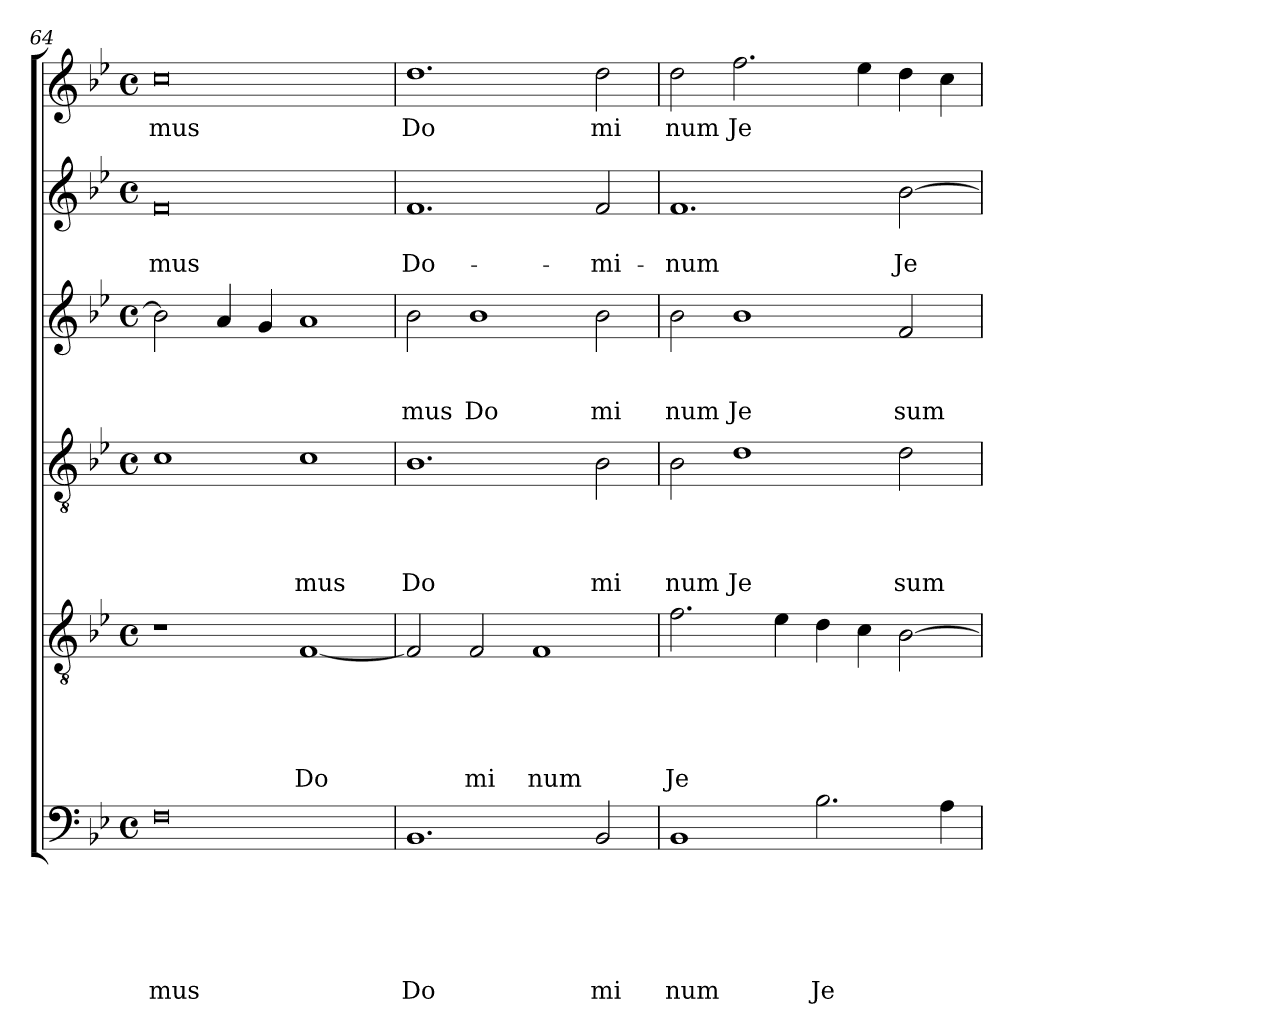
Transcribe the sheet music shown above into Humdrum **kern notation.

**kern	**text	**text	**text	**text	**text	**text	**kern	**text	**text	**text	**text	**text	**kern	**text	**text	**text	**text	**kern	**text	**text	**text	**kern	**text	**text	**kern	**text
*part6	*part6	*part6	*part6	*part6	*part6	*part6	*part5	*part5	*part5	*part5	*part5	*part5	*part4	*part4	*part4	*part4	*part4	*part3	*part3	*part3	*part3	*part2	*part2	*part2	*part1	*part1
*staff6	*staff6	*staff6	*staff6	*staff6	*staff6	*staff6	*staff5	*staff5	*staff5	*staff5	*staff5	*staff5	*staff4	*staff4	*staff4	*staff4	*staff4	*staff3	*staff3	*staff3	*staff3	*staff2	*staff2	*staff2	*staff1	*staff1
!!LO:PB:g=z
*clefF4	*	*	*	*	*	*	*clefGv2	*	*	*	*	*	*clefGv2	*	*	*	*	*clefG2	*	*	*	*clefG2	*	*	*clefG2	*
*k[b-e-]	*	*	*	*	*	*	*k[b-e-]	*	*	*	*	*	*k[b-e-]	*	*	*	*	*k[b-e-]	*	*	*	*k[b-e-]	*	*	*k[b-e-]	*
*B-:	*	*	*	*	*	*	*B-:	*	*	*	*	*	*B-:	*	*	*	*	*B-:	*	*	*	*B-:	*	*	*B-:	*
*M4/4	*	*	*	*	*	*	*M4/4	*	*	*	*	*	*M4/4	*	*	*	*	*M4/4	*	*	*	*M4/4	*	*	*M4/4	*
*met(c)	*	*	*	*	*	*	*met(c)	*	*	*	*	*	*met(c)	*	*	*	*	*met(c)	*	*	*	*met(c)	*	*	*met(c)	*
=64	=64	=64	=64	=64	=64	=64	=64	=64	=64	=64	=64	=64	=64	=64	=64	=64	=64	=64	=64	=64	=64	=64	=64	=64	=64	=64
!	!	!	!	!	!	!LO:LY:b	!	!	!	!	!	!	!	!	!	!	!	!	!	!	!	!	!	!LO:LY:b	!	!LO:LY:b
0F	.	.	.	.	.	-mus	1r	.	.	.	.	.	1c	.	.	.	.	2b-\]	.	.	.	0f	.	-mus	0cc	-mus
.	.	.	.	.	.	.	.	.	.	.	.	.	.	.	.	.	.	4a/	.	.	.	.	.	.	.	.
.	.	.	.	.	.	.	.	.	.	.	.	.	.	.	.	.	.	4g/	.	.	.	.	.	.	.	.
!	!	!	!	!	!	!	!	!	!	!	!	!LO:LY:b	!	!	!	!	!LO:LY:b	!	!	!	!	!	!	!	!	!
.	.	.	.	.	.	.	[<1F	.	.	.	.	Do	1c	.	.	.	-mus	1a	.	.	.	.	.	.	.	.
=65	=65	=65	=65	=65	=65	=65	=65	=65	=65	=65	=65	=65	=65	=65	=65	=65	=65	=65	=65	=65	=65	=65	=65	=65	=65	=65
!	!	!	!	!	!	!LO:LY:b	!	!	!	!	!	!	!	!	!	!	!LO:LY:b	!	!	!	!LO:LY:b	!	!	!LO:LY:b	!	!LO:LY:b
1.BB-	.	.	.	.	.	Do	2F/]	.	.	.	.	.	1.B-	.	.	.	Do	2b-\	.	.	-mus	1.f	.	Do-	1.dd	Do
!	!	!	!	!	!	!	!	!	!	!	!	!LO:LY:b	!	!	!	!	!	!	!	!	!LO:LY:b	!	!	!	!	!
.	.	.	.	.	.	.	2F/	.	.	.	.	mi	.	.	.	.	.	1b-	.	.	Do	.	.	.	.	.
!	!	!	!	!	!	!	!	!	!	!	!	!LO:LY:b	!	!	!	!	!	!	!	!	!	!	!	!	!	!
.	.	.	.	.	.	.	1F	.	.	.	.	num	.	.	.	.	.	.	.	.	.	.	.	.	.	.
!	!	!	!	!	!	!LO:LY:b	!	!	!	!	!	!	!	!	!	!	!LO:LY:b	!	!	!	!LO:LY:b	!	!	!LO:LY:b	!	!LO:LY:b
2BB-/	.	.	.	.	.	mi	.	.	.	.	.	.	2B-\	.	.	.	mi	2b-\	.	.	mi	2f/	.	-mi-	2dd\	mi
=66	=66	=66	=66	=66	=66	=66	=66	=66	=66	=66	=66	=66	=66	=66	=66	=66	=66	=66	=66	=66	=66	=66	=66	=66	=66	=66
!	!	!	!	!	!	!LO:LY:b	!	!	!	!	!	!LO:LY:b	!	!	!	!	!LO:LY:b	!	!	!	!LO:LY:b	!	!	!LO:LY:b	!	!LO:LY:b
1BB-	.	.	.	.	.	num	2.f\	.	.	.	.	Je	2B-\	.	.	.	num	2b-\	.	.	num	1.f	.	-num	2dd\	num
!	!	!	!	!	!	!	!	!	!	!	!	!	!	!	!	!	!LO:LY:b	!	!	!	!LO:LY:b	!	!	!	!	!LO:LY:b
.	.	.	.	.	.	.	.	.	.	.	.	.	1d	.	.	.	Je	1b-	.	.	Je	.	.	.	2.ff\	Je
.	.	.	.	.	.	.	4e-\	.	.	.	.	.	.	.	.	.	.	.	.	.	.	.	.	.	.	.
!	!	!	!	!	!	!LO:LY:b	!	!	!	!	!	!	!	!	!	!	!	!	!	!	!	!	!	!	!	!
2.B-\	.	.	.	.	.	Je	4d\	.	.	.	.	.	.	.	.	.	.	.	.	.	.	.	.	.	.	.
.	.	.	.	.	.	.	4c\	.	.	.	.	.	.	.	.	.	.	.	.	.	.	.	.	.	4ee-\	.
!	!	!	!	!	!	!	!	!	!	!	!	!	!	!	!	!	!LO:LY:b	!	!	!	!LO:LY:b	!	!	!LO:LY:b	!	!
.	.	.	.	.	.	.	[>2B-\	.	.	.	.	.	2d\	.	.	.	sum	2f/	.	.	sum	[>2b-\	.	Je-	4dd\	.
4A\	.	.	.	.	.	.	.	.	.	.	.	.	.	.	.	.	.	.	.	.	.	.	.	.	4cc\	.
=	=	=	=	=	=	=	=	=	=	=	=	=	=	=	=	=	=	=	=	=	=	=	=	=	=	=
*-	*-	*-	*-	*-	*-	*-	*-	*-	*-	*-	*-	*-	*-	*-	*-	*-	*-	*-	*-	*-	*-	*-	*-	*-	*-	*-
